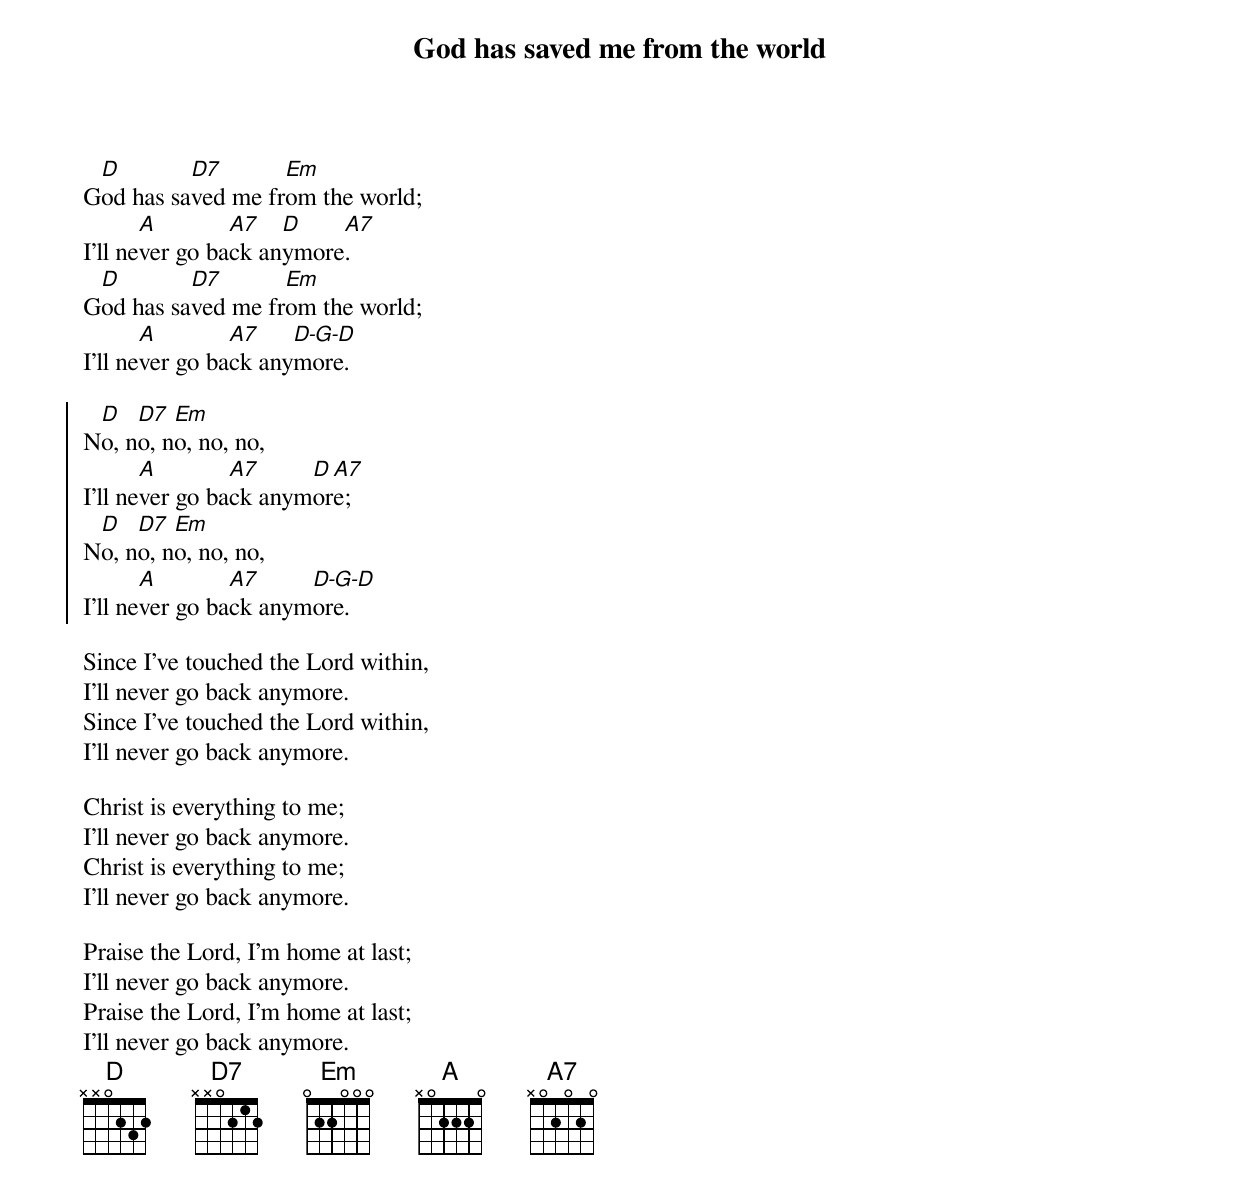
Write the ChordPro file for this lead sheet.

{title: God has saved me from the world}
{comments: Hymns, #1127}
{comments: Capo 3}

G[D]od has sa[D7]ved me fr[Em]om the world;
I’ll ne[A]ver go ba[A7]ck an[D]ymore[A7].
G[D]od has sa[D7]ved me fr[Em]om the world;
I’ll ne[A]ver go ba[A7]ck any[D-G-D]more.

{start_of_chorus}
N[D]o, n[D7]o, n[Em]o, no, no,
I’ll ne[A]ver go ba[A7]ck anym[D]or[A7]e;
N[D]o, n[D7]o, n[Em]o, no, no,
I’ll ne[A]ver go ba[A7]ck anym[D-G-D]ore.
{end_of_chorus}

Since I’ve touched the Lord within,
I’ll never go back anymore.
Since I’ve touched the Lord within,
I’ll never go back anymore.

Christ is everything to me;
I’ll never go back anymore.
Christ is everything to me;
I’ll never go back anymore.

Praise the Lord, I’m home at last;
I’ll never go back anymore.
Praise the Lord, I’m home at last;
I’ll never go back anymore.
